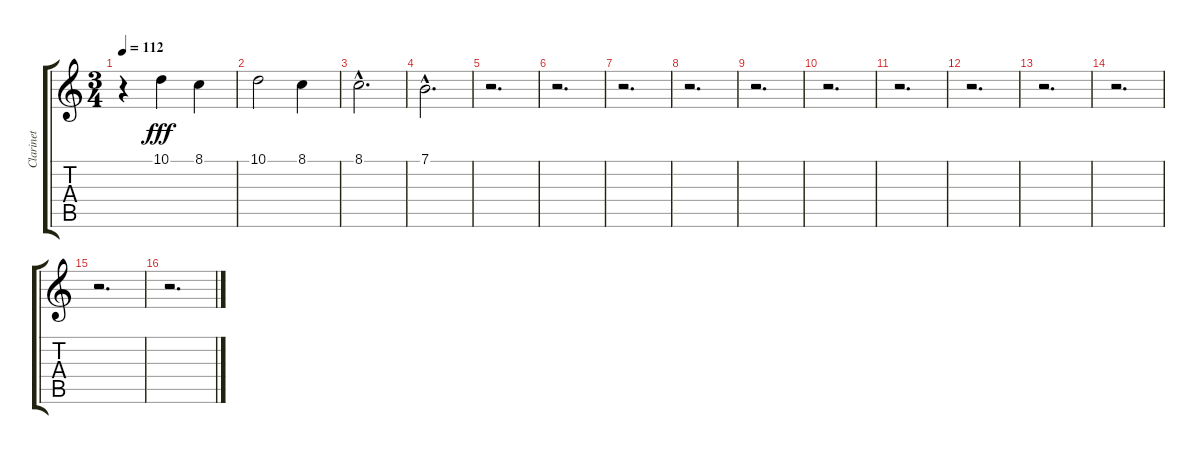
\track ("Clarinet" "Clarinet") {instrument clarinet}
\staff {score tabs}
\tuning (E4 B3 G3 D3 A2 E2) {hide}
\ts (3 4)
\tempo 112
\clef g2
\ks c
r.4{dy fff} 10.1.4 8.1.4 |
10.1.2 8.1.4 |
8.1{hac}.2{d} |
7.1{hac}.2{d} |
r.2{d} |
r.2{d} |
r.2{d} |
r.2{d} |
r.2{d} |
r.2{d} |
r.2{d} |
r.2{d} |
r.2{d} |
r.2{d} |
r.2{d} |
r.2{d}
